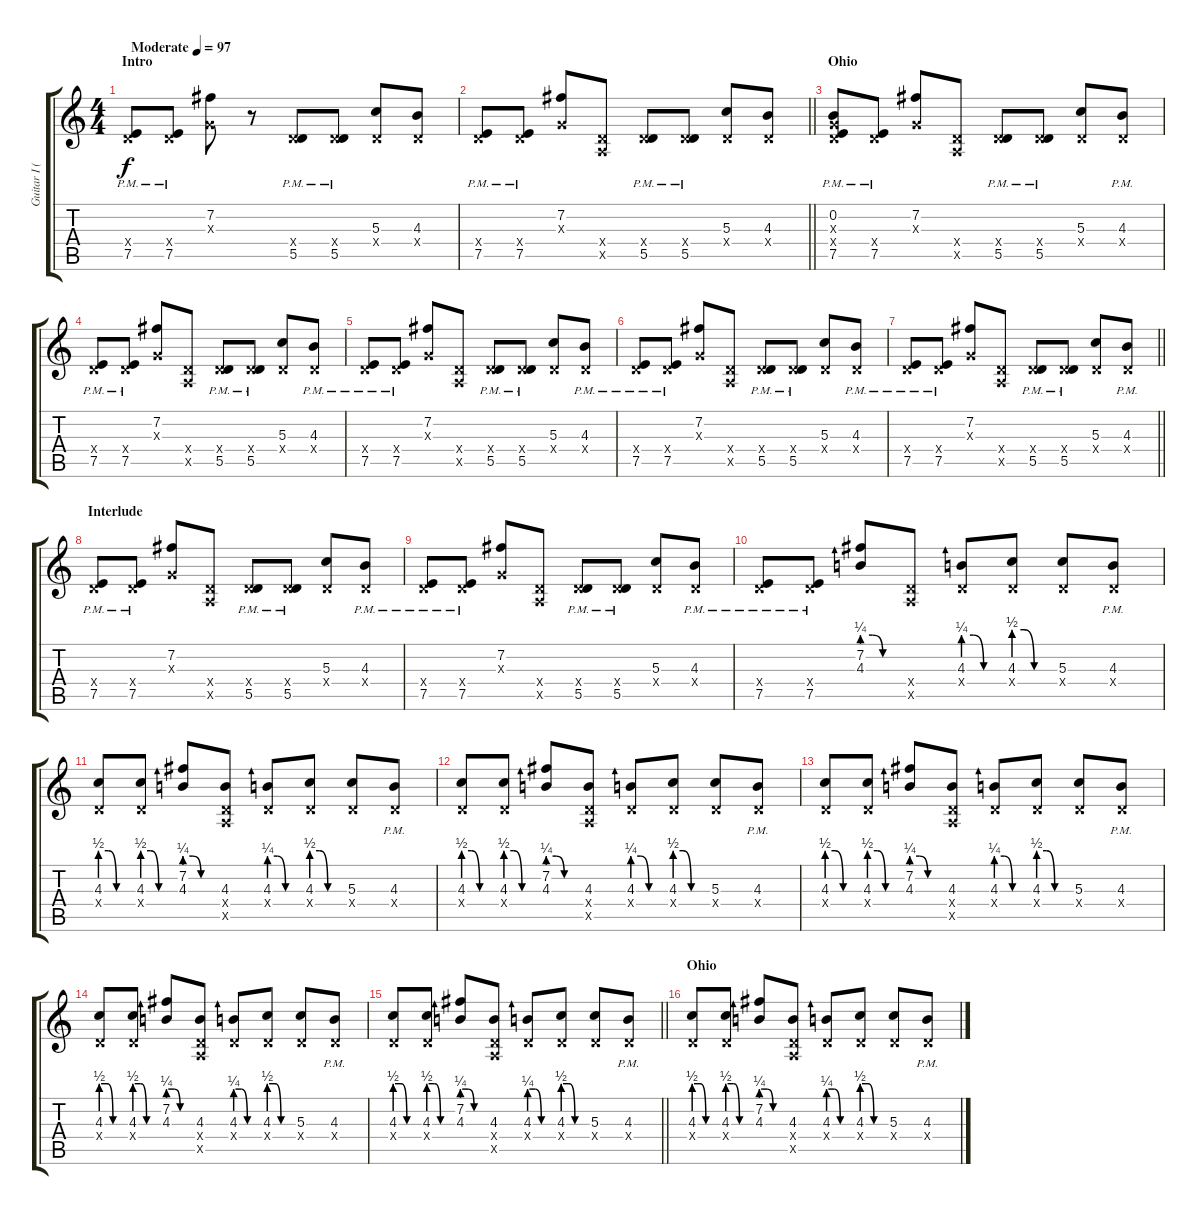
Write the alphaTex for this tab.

\track ("Guitar I (Rhythm)" "Guitar I (") {instrument electricguitarclean}
\staff {score tabs}
\tuning (E4 B3 G3 D3 A2 E2) {hide}
\ts (4 4)
\section ("" "Intro")
\tempo (97 "Moderate")
\clef g2
\ks c
(0.4{x} 7.5{pm}).8{dy f instrument electricguitarclean} (0.4{x} 7.5{pm}).8 (7.2 0.3{x}).8 r.8 (0.4{x} 5.5{pm}).8 (0.4{x} 5.5{pm}).8 (5.3 0.4{x}).8 (4.3 0.4{x}).8 |
\barLineRight lightlight
(0.4{x} 7.5{pm}).8 (0.4{x} 7.5{pm}).8 (7.2 0.3{x}).8 (0.4{x} 0.5{x}).8 (0.4{x} 5.5{pm}).8 (0.4{x} 5.5{pm}).8 (5.3 0.4{x}).8 (4.3 0.4{x}).8 |
\section ("" "Ohio")
(0.2 0.3{x} 0.4{x} 7.5{pm}).8 (0.4{x} 7.5{pm}).8 (7.2 0.3{x}).8 (0.4{x} 0.5{x}).8 (0.4{x} 5.5{pm}).8 (0.4{x} 5.5{pm}).8 (5.3 0.4{x}).8 (4.3{pm} 0.4{x}).8 |
(0.4{x} 7.5{pm}).8 (0.4{x} 7.5{pm}).8 (7.2 0.3{x}).8 (0.4{x} 0.5{x}).8 (0.4{x} 5.5{pm}).8 (0.4{x} 5.5{pm}).8 (5.3 0.4{x}).8 (4.3{pm} 0.4{x}).8 |
(0.4{x} 7.5{pm}).8 (0.4{x} 7.5{pm}).8 (7.2 0.3{x}).8 (0.4{x} 0.5{x}).8 (0.4{x} 5.5{pm}).8 (0.4{x} 5.5{pm}).8 (5.3 0.4{x}).8 (4.3{pm} 0.4{x}).8 |
(0.4{x} 7.5{pm}).8 (0.4{x} 7.5{pm}).8 (7.2 0.3{x}).8 (0.4{x} 0.5{x}).8 (0.4{x} 5.5{pm}).8 (0.4{x} 5.5{pm}).8 (5.3 0.4{x}).8 (4.3{pm} 0.4{x}).8 |
\barLineRight lightlight
(0.4{x} 7.5{pm}).8 (0.4{x} 7.5{pm}).8 (7.2 0.3{x}).8 (0.4{x} 0.5{x}).8 (0.4{x} 5.5{pm}).8 (0.4{x} 5.5{pm}).8 (5.3 0.4{x}).8 (4.3{pm} 0.4{x}).8 |
\section ("" "Interlude")
(0.4{x} 7.5{pm}).8 (0.4{x} 7.5{pm}).8 (7.2 0.3{x}).8 (0.4{x} 0.5{x}).8 (0.4{x} 5.5{pm}).8 (0.4{x} 5.5{pm}).8 (5.3 0.4{x}).8 (4.3{pm} 0.4{x}).8 |
(0.4{x} 7.5{pm}).8 (0.4{x} 7.5{pm}).8 (7.2 0.3{x}).8 (0.4{x} 0.5{x}).8 (0.4{x} 5.5{pm}).8 (0.4{x} 5.5{pm}).8 (5.3 0.4{x}).8 (4.3{pm} 0.4{x}).8 |
(0.4{x} 7.5{pm}).8 (0.4{x} 7.5{pm}).8 (7.2 4.3{be (custom 0 1 15 1 30 0 60 0)}).8 (0.4{x} 0.5{x}).8 (4.3{be (custom 0 1 15 1 30 0 60 0)} 0.4{x}).8 (4.3{be (custom 0 2 15 2 30 0 60 0)} 0.4{x}).8 (5.3 0.4{x}).8 (4.3{pm} 0.4{x}).8 |
(4.3{be (custom 0 2 15 2 30 0 60 0)} 0.4{x}).8 (4.3{be (custom 0 2 15 2 30 0 60 0)} 0.4{x}).8 (7.2 4.3{be (custom 0 1 15 1 30 0 60 0)}).8 (4.3 0.4{x} 0.5{x}).8 (4.3{be (custom 0 1 15 1 30 0 60 0)} 0.4{x}).8 (4.3{be (custom 0 2 15 2 30 0 60 0)} 0.4{x}).8 (5.3 0.4{x}).8 (4.3{pm} 0.4{x}).8 |
(4.3{be (custom 0 2 15 2 30 0 60 0)} 0.4{x}).8 (4.3{be (custom 0 2 15 2 30 0 60 0)} 0.4{x}).8 (7.2 4.3{be (custom 0 1 15 1 30 0 60 0)}).8 (4.3 0.4{x} 0.5{x}).8 (4.3{be (custom 0 1 15 1 30 0 60 0)} 0.4{x}).8 (4.3{be (custom 0 2 15 2 30 0 60 0)} 0.4{x}).8 (5.3 0.4{x}).8 (4.3{pm} 0.4{x}).8 |
(4.3{be (custom 0 2 15 2 30 0 60 0)} 0.4{x}).8 (4.3{be (custom 0 2 15 2 30 0 60 0)} 0.4{x}).8 (7.2 4.3{be (custom 0 1 15 1 30 0 60 0)}).8 (4.3 0.4{x} 0.5{x}).8 (4.3{be (custom 0 1 15 1 30 0 60 0)} 0.4{x}).8 (4.3{be (custom 0 2 15 2 30 0 60 0)} 0.4{x}).8 (5.3 0.4{x}).8 (4.3{pm} 0.4{x}).8 |
(4.3{be (custom 0 2 15 2 30 0 60 0)} 0.4{x}).8 (4.3{be (custom 0 2 15 2 30 0 60 0)} 0.4{x}).8 (7.2 4.3{be (custom 0 1 15 1 30 0 60 0)}).8 (4.3 0.4{x} 0.5{x}).8 (4.3{be (custom 0 1 15 1 30 0 60 0)} 0.4{x}).8 (4.3{be (custom 0 2 15 2 30 0 60 0)} 0.4{x}).8 (5.3 0.4{x}).8 (4.3{pm} 0.4{x}).8 |
\barLineRight lightlight
(4.3{be (custom 0 2 15 2 30 0 60 0)} 0.4{x}).8 (4.3{be (custom 0 2 15 2 30 0 60 0)} 0.4{x}).8 (7.2 4.3{be (custom 0 1 15 1 30 0 60 0)}).8 (4.3 0.4{x} 0.5{x}).8 (4.3{be (custom 0 1 15 1 30 0 60 0)} 0.4{x}).8 (4.3{be (custom 0 2 15 2 30 0 60 0)} 0.4{x}).8 (5.3 0.4{x}).8 (4.3{pm} 0.4{x}).8 |
\section ("" "Ohio")
(4.3{be (custom 0 2 15 2 30 0 60 0)} 0.4{x}).8 (4.3{be (custom 0 2 15 2 30 0 60 0)} 0.4{x}).8 (7.2 4.3{be (custom 0 1 15 1 30 0 60 0)}).8 (4.3 0.4{x} 0.5{x}).8 (4.3{be (custom 0 1 15 1 30 0 60 0)} 0.4{x}).8 (4.3{be (custom 0 2 15 2 30 0 60 0)} 0.4{x}).8 (5.3 0.4{x}).8 (4.3{pm} 0.4{x}).8
